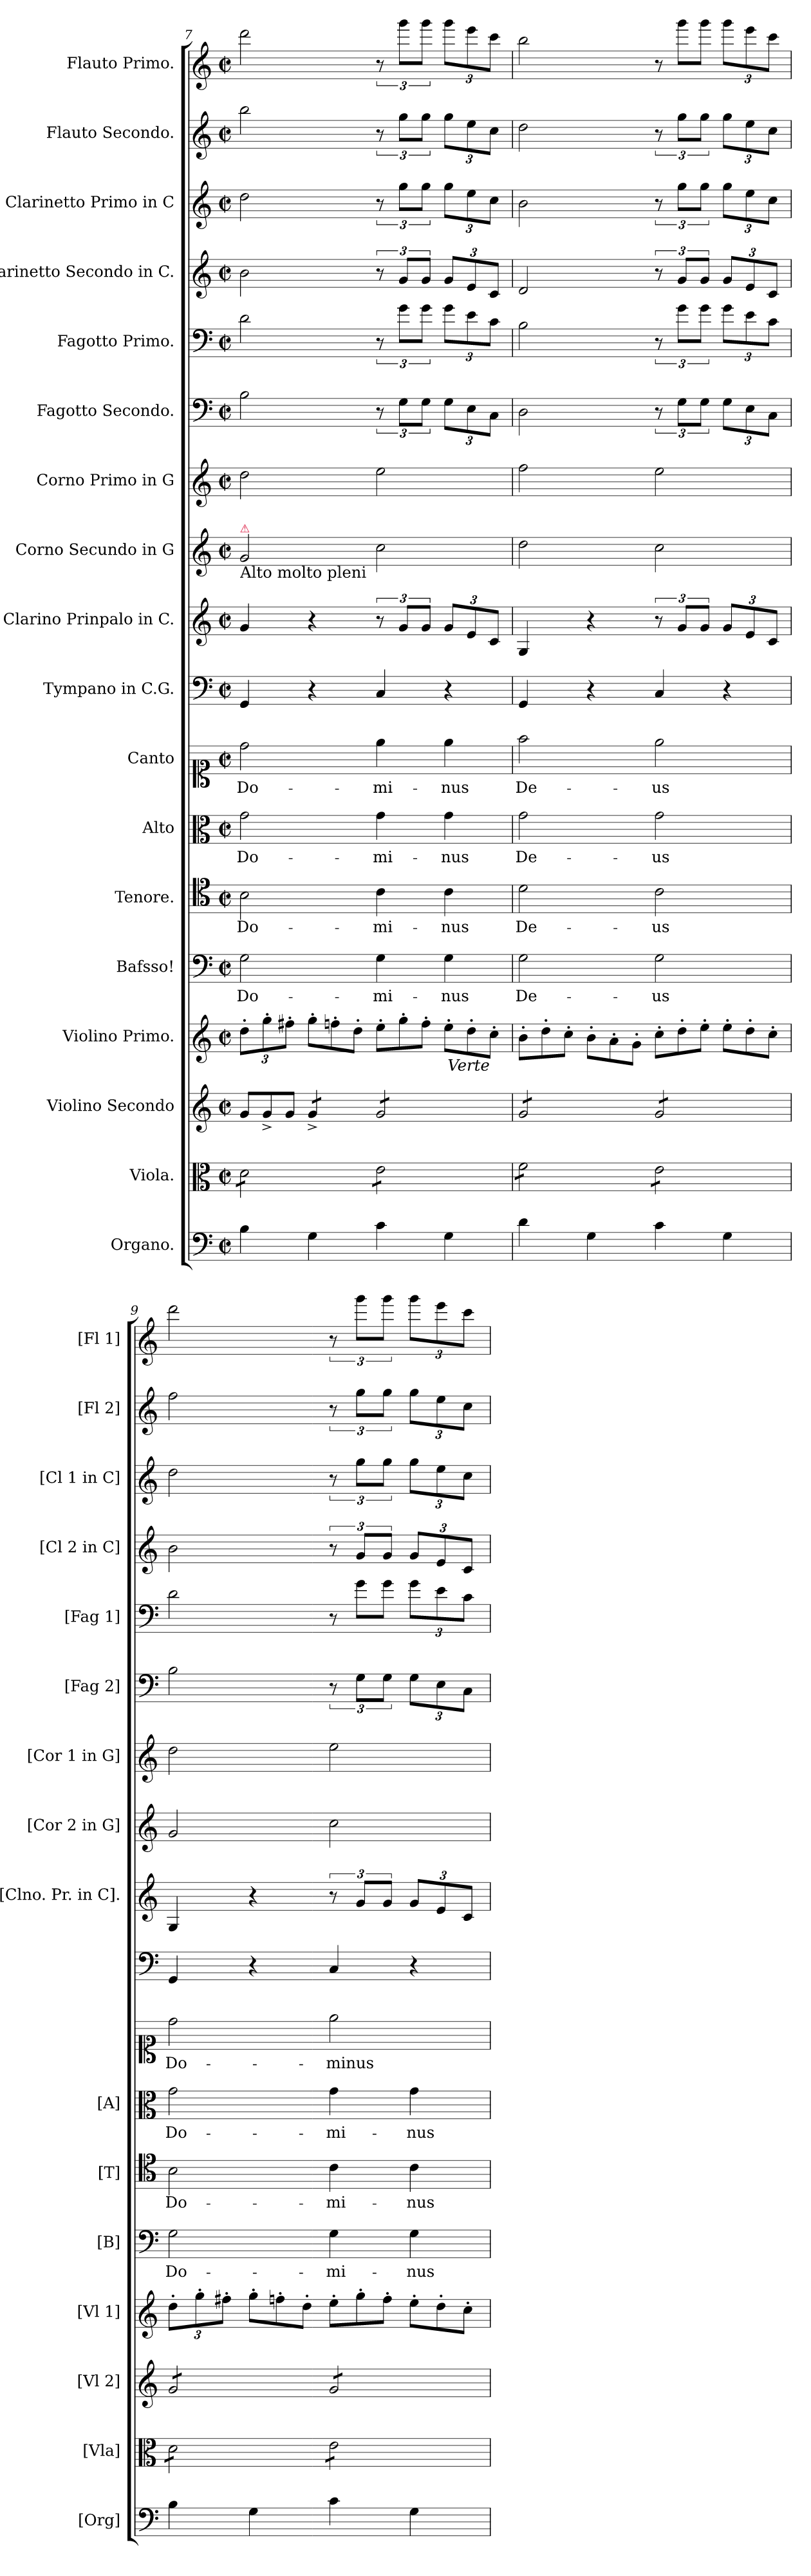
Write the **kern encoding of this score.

**kern	**kern	**kern	**kern	**kern	**text	**kern	**text	**kern	**text	**kern	**text	**kern	**kern	**kern	**kern	**kern	**kern	**kern	**kern	**kern	**kern
*part18	*part17	*part16	*part15	*part14	*part14	*part13	*part13	*part12	*part12	*part11	*part11	*part10	*part9	*part8	*part7	*part6	*part5	*part4	*part3	*part2	*part1
*staff18	*staff17	*staff16	*staff15	*staff14	*staff14	*staff13	*staff13	*staff12	*staff12	*staff11	*staff11	*staff10	*staff9	*staff8	*staff7	*staff6	*staff5	*staff4	*staff3	*staff2	*staff1
*I"Organo.	*I"Viola.	*I"Violino Secondo	*I"Violino Primo.	*I"Bafsso!	*	*I"Tenore.	*	*I"Alto	*	*I"Canto	*	*I"Tympano in C.G.	*I"Clarino Prinpalo in C.	*I"Corno Secundo in G	*I"Corno Primo in G	*I"Fagotto Secondo.	*I"Fagotto Primo.	*I"Clarinetto Secondo in C.	*I"Clarinetto Primo in C	*I"Flauto Secondo.	*I"Flauto Primo.
*I'[Org]	*I'[Vla]	*I'[Vl 2]	*I'[Vl 1]	*I'[B]	*	*I'[T]	*	*I'[A]	*	*	*	*	*I'[Clno. Pr. in C].	*I'[Cor 2 in G]	*I'[Cor 1 in G]	*I'[Fag 2]	*I'[Fag 1]	*I'[Cl 2 in C]	*I'[Cl 1 in C]	*I'[Fl 2]	*I'[Fl 1]
*clefF4	*clefC3	*clefG2	*clefG2	*clefF4	*	*clefC4	*	*clefC3	*	*clefC1	*	*clefF4	*clefG2	*clefG2	*clefG2	*clefF4	*clefF4	*clefG2	*clefG2	*clefG2	*clefG2
*k[]	*k[]	*k[]	*k[]	*k[]	*	*k[]	*	*k[]	*	*k[]	*	*k[]	*k[]	*k[]	*k[]	*k[]	*k[]	*k[]	*k[]	*k[]	*k[]
*C:	*C:	*C:	*C:	*C:	*	*C:	*	*C:	*	*C:	*	*C:	*C:	*C:	*C:	*C:	*C:	*C:	*C:	*C:	*C:
*M2/2	*M2/2	*M2/2	*M2/2	*M2/2	*	*M2/2	*	*M2/2	*	*M2/2	*	*M2/2	*M2/2	*M2/2	*M2/2	*M2/2	*M2/2	*M2/2	*M2/2	*M2/2	*M2/2
*met(c|)	*met(c|)	*met(c|)	*met(c|)	*met(c|)	*	*met(c|)	*	*met(c|)	*	*met(c|)	*	*met(c|)	*met(c|)	*met(c|)	*met(c|)	*met(c|)	*met(c|)	*met(c|)	*met(c|)	*met(c|)	*met(c|)
*	*	*Xtuplet	*	*	*	*	*	*	*	*	*	*	*	*	*	*	*	*	*	*	*
=7	=7	=7	=7	=7	=7	=7	=7	=7	=7	=7	=7	=7	=7	=7	=7	=7	=7	=7	=7	=7	=7
!	!	!	!	!	!	!	!	!	!	!	!	!	!	!LO:TX:b:t=Alto molto pleni	!	!	!	!	!	!	!
!	!	!	!	!	!	!	!	!	!	!	!	!	!	!LO:TX:a:color=crimson:t=⚠	!	!	!	!	!	!	!
*	*tremolo	*	*	*	*	*	*	*	*	*	*	*	*	*	*	*	*	*	*	*	*
4B\	8d\L	12g/L	12dd'>\L	2G\	Do-	2B\	Do-	2g\	Do-	2dd\	Do-	4GG/	4g/	2g/	2dd\	2B\	2d\	2b\	2dd\	2bb\	2ddd\
.	.	12g^</	12gg'>\	.	.	.	.	.	.	.	.	.	.	.	.	.	.	.	.	.	.
.	8d\	.	.	.	.	.	.	.	.	.	.	.	.	.	.	.	.	.	.	.	.
.	.	12g/J	12ff#X'>\J	.	.	.	.	.	.	.	.	.	.	.	.	.	.	.	.	.	.
*	*	*	*Xtuplet	*	*	*	*	*	*	*	*	*	*	*	*	*	*	*	*	*	*
*	*	*tremolo	*	*	*	*	*	*	*	*	*	*	*	*	*	*	*	*	*	*	*
4G\	8d\	8g^</L	12gg'>\L	.	.	.	.	.	.	.	.	4r	4r	.	.	.	.	.	.	.	.
.	.	.	12ffn'>\	.	.	.	.	.	.	.	.	.	.	.	.	.	.	.	.	.	.
.	8d\J	8g^</J	.	.	.	.	.	.	.	.	.	.	.	.	.	.	.	.	.	.	.
.	.	.	12dd'>\J	.	.	.	.	.	.	.	.	.	.	.	.	.	.	.	.	.	.
4c\	8e\L	8g/L	12ee'>\L	4G\	-mi-	4c\	-mi-	4g\	-mi-	4ee\	-mi-	4C/	12r	2cc\	2ee\	12r	12r	12r	12r	12r	12r
.	.	.	12gg'>\	.	.	.	.	.	.	.	.	.	12g/L	.	.	12G\L	12g\L	12g/L	12gg\L	12gg\L	12ggg\L
.	8e\	8g/	.	.	.	.	.	.	.	.	.	.	.	.	.	.	.	.	.	.	.
.	.	.	12ff'>\J	.	.	.	.	.	.	.	.	.	12g/J	.	.	12G\J	12g\J	12g/J	12gg\J	12gg\J	12ggg\J
4G\	8e\	8g/	12ee'>\L	4G\	-nus	4c\	-nus	4g\	-nus	4ee\	-nus	4r	12g/L	.	.	12G\L	12g\L	12g/L	12gg\L	12gg\L	12ggg\L
.	.	.	12dd'>\	.	.	.	.	.	.	.	.	.	12e/	.	.	12E\	12e\	12e/	12ee\	12ee\	12eee\
.	8e\J	8g/J	.	.	.	.	.	.	.	.	.	.	.	.	.	.	.	.	.	.	.
!	!	!	!LO:TX:b:i:rj:t=Verte	!	!	!	!	!	!	!	!	!	!	!	!	!	!	!	!	!	!
.	.	.	12cc'>\J	.	.	.	.	.	.	.	.	.	12c/J	.	.	12C\J	12c\J	12c/J	12cc\J	12cc\J	12ccc\J
=8	=8	=8	=8	=8	=8	=8	=8	=8	=8	=8	=8	=8	=8	=8	=8	=8	=8	=8	=8	=8	=8
4d\	8f\L	8g/L	12b'>\L	2G\	De-	2d\	De-	2g\	De-	2ff\	De-	4GG/	4G/	2dd\	2ff\	2D\	2B\	2d/	2b\	2dd\	2bb\
.	.	.	12dd'>\	.	.	.	.	.	.	.	.	.	.	.	.	.	.	.	.	.	.
.	8f\	8g/	.	.	.	.	.	.	.	.	.	.	.	.	.	.	.	.	.	.	.
.	.	.	12cc'>\J	.	.	.	.	.	.	.	.	.	.	.	.	.	.	.	.	.	.
4G\	8f\	8g/	12b'>\L	.	.	.	.	.	.	.	.	4r	4r	.	.	.	.	.	.	.	.
.	.	.	12a'>\	.	.	.	.	.	.	.	.	.	.	.	.	.	.	.	.	.	.
.	8f\J	8g/J	.	.	.	.	.	.	.	.	.	.	.	.	.	.	.	.	.	.	.
.	.	.	12g'>\J	.	.	.	.	.	.	.	.	.	.	.	.	.	.	.	.	.	.
*	*	*	*	*	*	*	*	*	*	*	*	*	*	*	*	*	*	*	*	*	*Xtuplet
4c\	8e\L	8g/L	12cc'>\L	2G\	-us	2c\	-us	2g\	-us	2ee\	-us	4C/	12r	2cc\	2ee\	12r	12r	12r	12r	12r	12r
.	.	.	12dd'>\	.	.	.	.	.	.	.	.	.	12g/L	.	.	12G\L	12g\L	12g/L	12gg\L	12gg\L	12ggg\L
.	8e\	8g/	.	.	.	.	.	.	.	.	.	.	.	.	.	.	.	.	.	.	.
.	.	.	12ee'>\J	.	.	.	.	.	.	.	.	.	12g/J	.	.	12G\J	12g\J	12g/J	12gg\J	12gg\J	12ggg\J
*	*	*	*	*	*	*	*	*	*	*	*	*	*	*	*	*	*	*	*	*	*tuplet
4G\	8e\	8g/	12ee'>\L	.	.	.	.	.	.	.	.	4r	12g/L	.	.	12G\L	12g\L	12g/L	12gg\L	12gg\L	12ggg\L
.	.	.	12dd'>\	.	.	.	.	.	.	.	.	.	12e/	.	.	12E\	12e\	12e/	12ee\	12ee\	12eee\
.	8e\J	8g/J	.	.	.	.	.	.	.	.	.	.	.	.	.	.	.	.	.	.	.
.	.	.	12cc'>\J	.	.	.	.	.	.	.	.	.	12c/J	.	.	12C\J	12c\J	12c/J	12cc\J	12cc\J	12ccc\J
=9	=9	=9	=9	=9	=9	=9	=9	=9	=9	=9	=9	=9	=9	=9	=9	=9	=9	=9	=9	=9	=9
*	*	*	*tuplet	*	*	*	*	*	*	*	*	*	*	*	*	*	*	*	*	*	*
!	!	!	!	!	!LO:LY:i	!	!	!	!	!	!	!	!	!	!	!	!	!	!	!	!
4B\	8d\L	8g/L	12dd'>\L	2G\	Do-	2B\	Do-	2g\	Do-	2dd\	Do-	4GG/	4G/	2g/	2dd\	2B\	2d\	2b\	2dd\	2ff\	2ddd\
.	.	.	12gg'>\	.	.	.	.	.	.	.	.	.	.	.	.	.	.	.	.	.	.
.	8d\	8g/	.	.	.	.	.	.	.	.	.	.	.	.	.	.	.	.	.	.	.
.	.	.	12ff#X'>\J	.	.	.	.	.	.	.	.	.	.	.	.	.	.	.	.	.	.
*	*	*	*Xtuplet	*	*	*	*	*	*	*	*	*	*	*	*	*	*	*	*	*	*
4G\	8d\	8g/	12gg'>\L	.	.	.	.	.	.	.	.	4r	4r	.	.	.	.	.	.	.	.
.	.	.	12ffn'>\	.	.	.	.	.	.	.	.	.	.	.	.	.	.	.	.	.	.
.	8d\J	8g/J	.	.	.	.	.	.	.	.	.	.	.	.	.	.	.	.	.	.	.
.	.	.	12dd'>\J	.	.	.	.	.	.	.	.	.	.	.	.	.	.	.	.	.	.
!	!	!	!	!	!LO:LY:i	!	!	!	!	!	!	!	!	!	!	!	!	!	!	!	!
*	*	*	*	*	*	*	*	*	*	*	*	*	*	*	*	*	*Xtuplet	*	*	*	*
4c\	8e\L	8g/L	12ee'>\L	4G\	-mi-	4c\	-mi-	4g\	-mi-	2ee\	-minus	4C/	12r	2cc\	2ee\	12r	12r	12r	12r	12r	12r
.	.	.	12gg'>\	.	.	.	.	.	.	.	.	.	12g/L	.	.	12G\L	12g\L	12g/L	12gg\L	12gg\L	12ggg\L
.	8e\	8g/	.	.	.	.	.	.	.	.	.	.	.	.	.	.	.	.	.	.	.
.	.	.	12ff'>\J	.	.	.	.	.	.	.	.	.	12g/J	.	.	12G\J	12g\J	12g/J	12gg\J	12gg\J	12ggg\J
!	!	!	!	!	!LO:LY:i	!	!	!	!	!	!	!	!	!	!	!	!	!	!	!	!
*	*	*	*	*	*	*	*	*	*	*	*	*	*	*	*	*	*tuplet	*	*	*	*
4G\	8e\	8g/	12ee'>\L	4G\	-nus	4c\	-nus	4g\	-nus	.	.	4r	12g/L	.	.	12G\L	12g\L	12g/L	12gg\L	12gg\L	12ggg\L
.	.	.	12dd'>\	.	.	.	.	.	.	.	.	.	12e/	.	.	12E\	12e\	12e/	12ee\	12ee\	12eee\
.	8e\J	8g/J	.	.	.	.	.	.	.	.	.	.	.	.	.	.	.	.	.	.	.
*	*	*Xtremolo	*	*	*	*	*	*	*	*	*	*	*	*	*	*	*	*	*	*	*
*	*Xtremolo	*	*	*	*	*	*	*	*	*	*	*	*	*	*	*	*	*	*	*	*
.	.	.	12cc'>\J	.	.	.	.	.	.	.	.	.	12c/J	.	.	12C\J	12c\J	12c/J	12cc\J	12cc\J	12ccc\J
=	=	=	=	=	=	=	=	=	=	=	=	=	=	=	=	=	=	=	=	=	=
*-	*-	*-	*-	*-	*-	*-	*-	*-	*-	*-	*-	*-	*-	*-	*-	*-	*-	*-	*-	*-	*-
